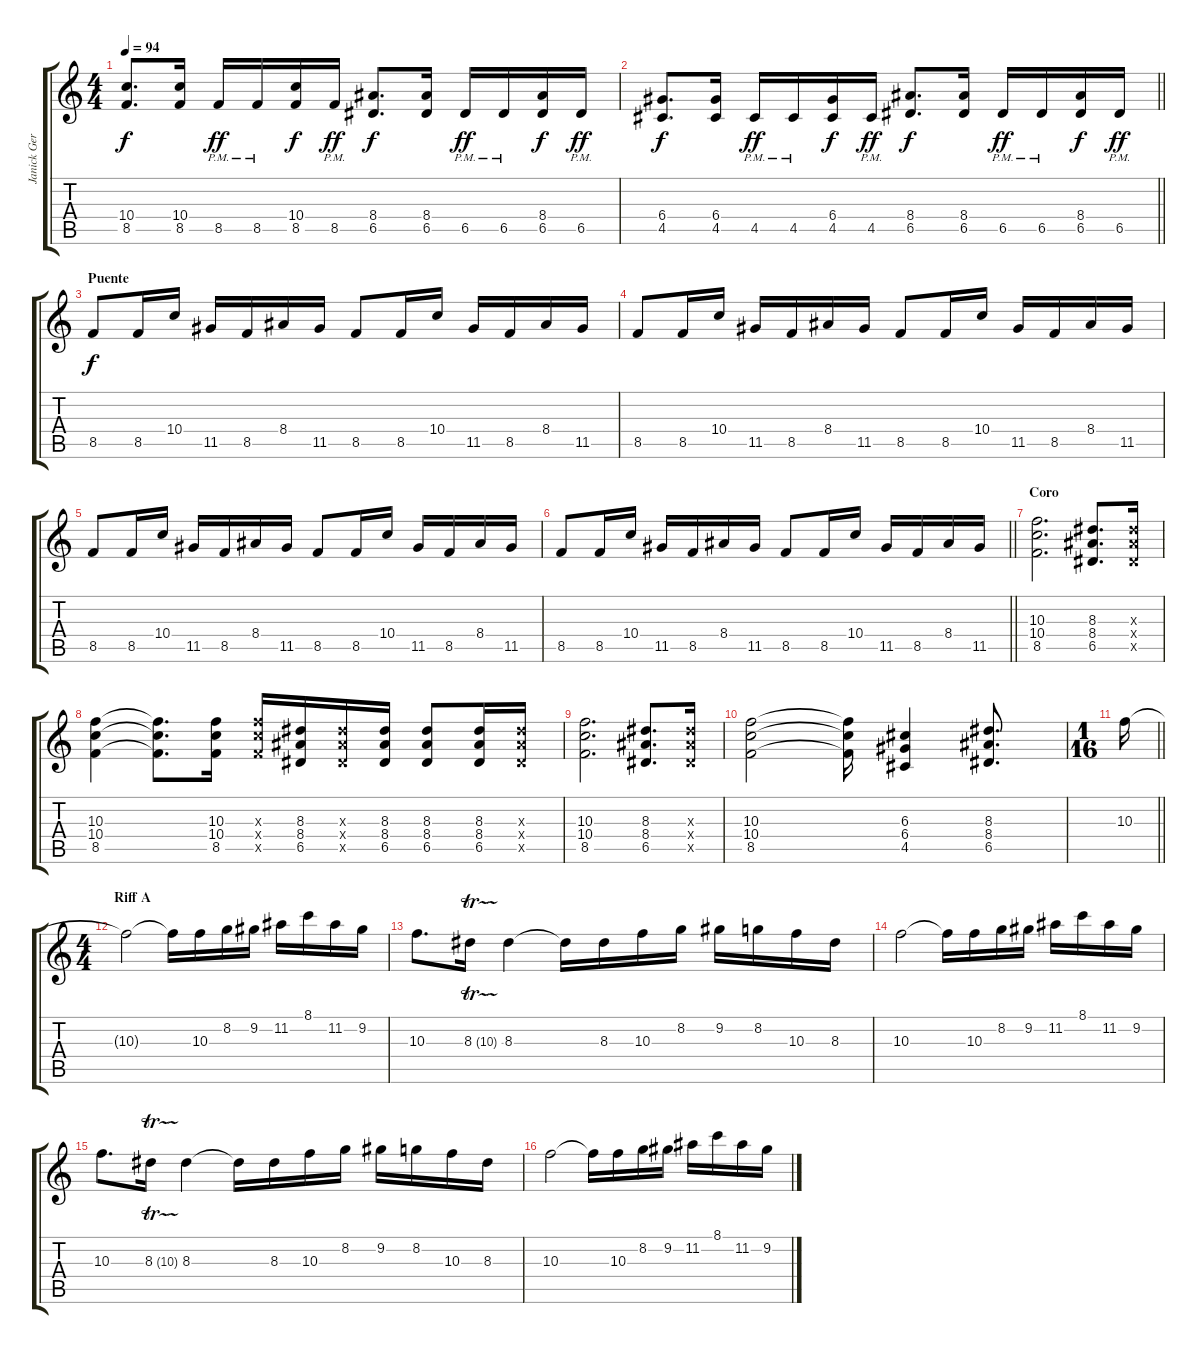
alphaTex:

\track ("Janick Gers" "Janick Ger") {instrument distortionguitar}
\staff {score tabs}
\tuning (E4 B3 G3 D3 A2 E2) {hide}
\ts (4 4)
\tempo 94
\clef g2
\ks c
(10.4 8.5).8{d dy f} (10.4 8.5).16 8.5{pm}.16{dy ff} 8.5{pm}.16 (10.4 8.5).16{dy f} 8.5{pm}.16{dy ff} (8.4 6.5).8{d dy f} (8.4 6.5).16 6.5{pm}.16{dy ff} 6.5{pm}.16 (8.4 6.5).16{dy f} 6.5{pm}.16{dy ff} |
\barLineRight lightlight
(6.4 4.5).8{d dy f} (6.4 4.5).16 4.5{pm}.16{dy ff} 4.5{pm}.16 (6.4 4.5).16{dy f} 4.5{pm}.16{dy ff} (8.4 6.5).8{d dy f} (8.4 6.5).16 6.5{pm}.16{dy ff} 6.5{pm}.16 (8.4 6.5).16{dy f} 6.5{pm}.16{dy ff} |
\section ("" "Puente")
8.5.8{dy f} 8.5.16 10.4.16 11.5.16 8.5.16 8.4.16 11.5.16 8.5.8 8.5.16 10.4.16 11.5.16 8.5.16 8.4.16 11.5.16 |
8.5.8 8.5.16 10.4.16 11.5.16 8.5.16 8.4.16 11.5.16 8.5.8 8.5.16 10.4.16 11.5.16 8.5.16 8.4.16 11.5.16 |
8.5.8 8.5.16 10.4.16 11.5.16 8.5.16 8.4.16 11.5.16 8.5.8 8.5.16 10.4.16 11.5.16 8.5.16 8.4.16 11.5.16 |
\barLineRight lightlight
8.5.8 8.5.16 10.4.16 11.5.16 8.5.16 8.4.16 11.5.16 8.5.8 8.5.16 10.4.16 11.5.16 8.5.16 8.4.16 11.5.16 |
\section ("" "Coro")
(10.3 10.4 8.5).2{d} (8.3 8.4 6.5).8{d} (8.3{x} 8.4{x} 6.5{x}).16 |
(10.3 10.4 8.5).4 (10.3{t} 10.4{t} 8.5{t}).8{d} (10.3 10.4 8.5).16 (10.3{x} 10.4{x} 8.5{x}).16 (8.3 8.4 6.5).16 (8.3{x} 8.4{x} 6.5{x}).16 (8.3 8.4 6.5).16 (8.3 8.4 6.5).8 (8.3 8.4 6.5).16 (8.3{x} 8.4{x} 6.5{x}).16 |
(10.3 10.4 8.5).2{d} (8.3 8.4 6.5).8{d} (8.3{x} 8.4{x} 6.5{x}).16 |
(10.3 10.4 8.5).2 (10.3{t} 10.4{t} 8.5{t}).16 (6.3 6.4 4.5).4 (8.3 8.4 6.5).8{d} |
\ts (1 16)
\barLineRight lightlight
10.3.16 |
\ts (4 4)
\section ("" "Riff A")
10.3{t}.2 10.3{t}.16 10.3.16 8.2.16 9.2.16 11.2.16 8.1.16 11.2.16 9.2.16 |
10.3.8{d} 8.3{tr (10 32)}.16 8.3.4 8.3{t}.16 8.3.16 10.3.16 8.2.16 9.2.16 8.2.16 10.3.16 8.3.16 |
10.3.2 10.3{t}.16 10.3.16 8.2.16 9.2.16 11.2.16 8.1.16 11.2.16 9.2.16 |
10.3.8{d} 8.3{tr (10 32)}.16 8.3.4 8.3{t}.16 8.3.16 10.3.16 8.2.16 9.2.16 8.2.16 10.3.16 8.3.16 |
10.3.2 10.3{t}.16 10.3.16 8.2.16 9.2.16 11.2.16 8.1.16 11.2.16 9.2.16
